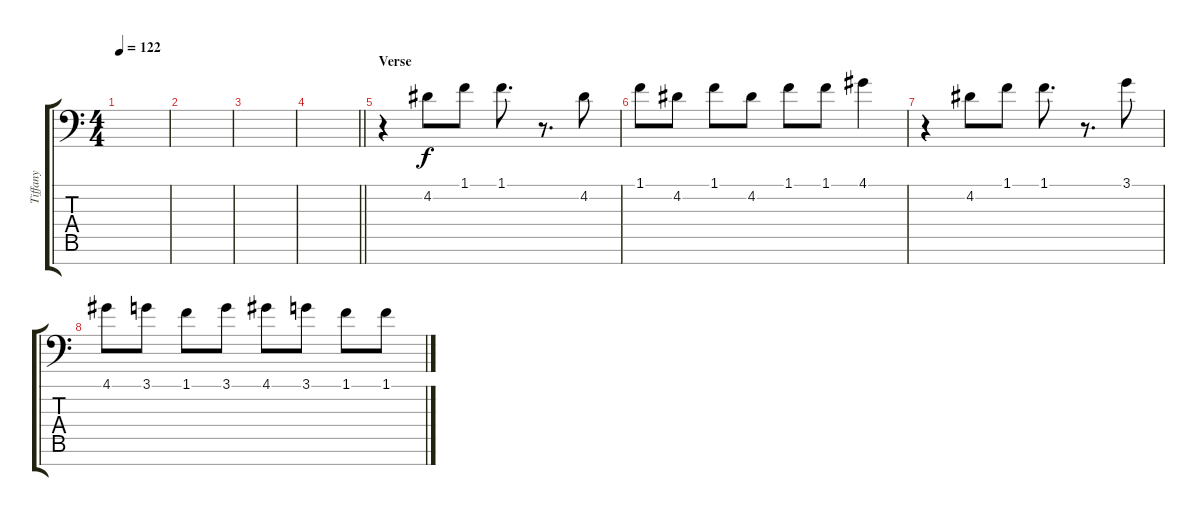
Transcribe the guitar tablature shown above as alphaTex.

\track ("Tiffany" "Tiffany") {instrument sopranosax}
\staff {score tabs}
\tuning (E4 B3 G3 D3 A2 E2 C-1) {hide}
\ts (4 4)
\tempo 122
\clef f4
\ks c
|
|
|
\barLineRight lightlight
|
\section ("" "Verse")
r.4{volume 16} 4.2.8 1.1.8 1.1.8{d} r.8{d} 4.2.8 |
1.1.8 4.2.8 1.1.8 4.2.8 1.1.8 1.1.8 4.1.4 |
r.4 4.2.8 1.1.8 1.1.8{d} r.8{d} 3.1.8 |
4.1.8 3.1.8 1.1.8 3.1.8 4.1.8 3.1.8 1.1.8 1.1.8
